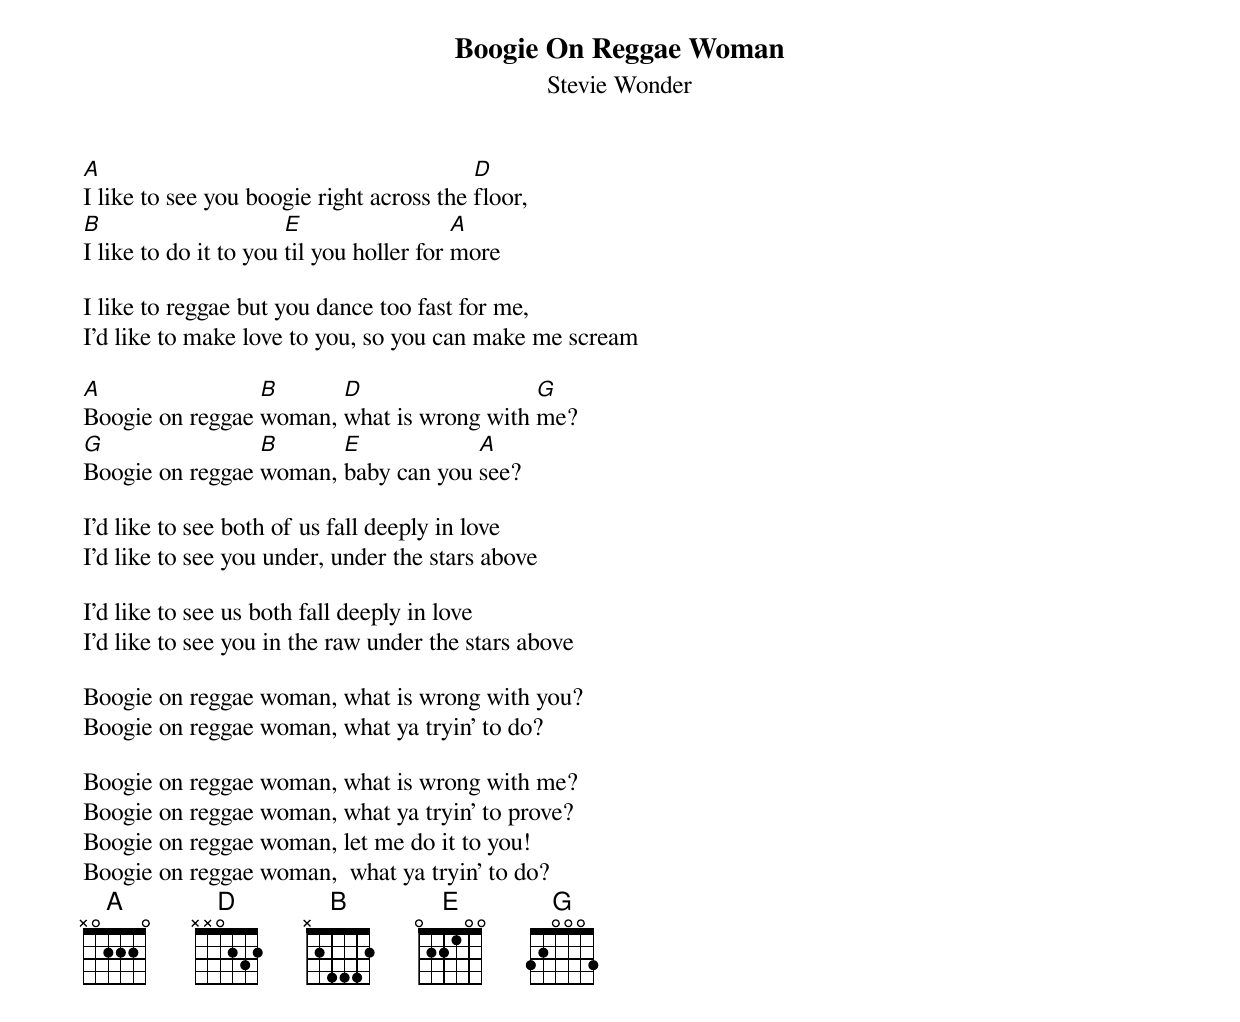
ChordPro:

{t:Boogie On Reggae Woman}
{st:Stevie Wonder}

[A]I like to see you boogie right across the [D]floor,
[B]I like to do it to you [E]til you holler for [A]more

I like to reggae but you dance too fast for me,
I'd like to make love to you, so you can make me scream

[A]Boogie on reggae [B]woman, [D]what is wrong with [G]me?
[G]Boogie on reggae [B]woman, [E]baby can you [A]see?

I'd like to see both of us fall deeply in love
I'd like to see you under, under the stars above

I'd like to see us both fall deeply in love
I'd like to see you in the raw under the stars above

Boogie on reggae woman, what is wrong with you?
Boogie on reggae woman, what ya tryin' to do?

Boogie on reggae woman, what is wrong with me?
Boogie on reggae woman, what ya tryin' to prove?
Boogie on reggae woman, let me do it to you!
Boogie on reggae woman,  what ya tryin' to do?
